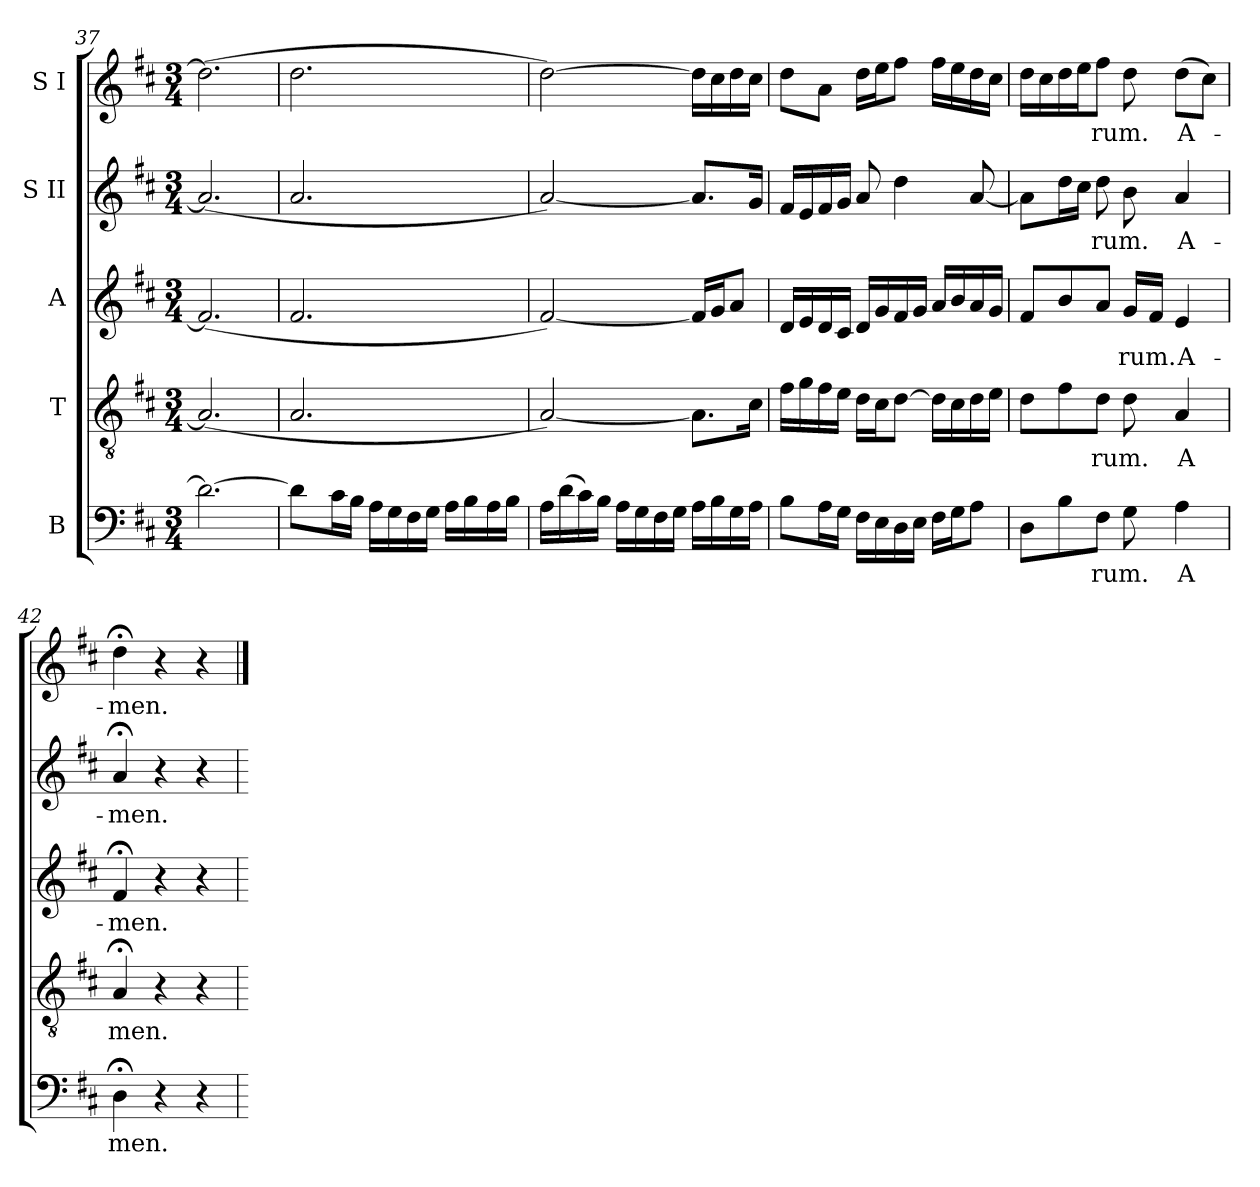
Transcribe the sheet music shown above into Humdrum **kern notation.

**kern	**text	**kern	**text	**kern	**text	**kern	**text	**kern	**text
*part5	*part5	*part4	*part4	*part3	*part3	*part2	*part2	*part1	*part1
*staff5	*staff5	*staff4	*staff4	*staff3	*staff3	*staff2	*staff2	*staff1	*staff1
*I"B	*	*I"T	*	*I"A	*	*I"S II	*	*I"S I	*
*clefF4	*	*clefGv2	*	*clefG2	*	*clefG2	*	*clefG2	*
*k[f#c#]	*	*k[f#c#]	*	*k[f#c#]	*	*k[f#c#]	*	*k[f#c#]	*
*D:	*	*D:	*	*D:	*	*D:	*	*D:	*
*M3/4	*	*M3/4	*	*M3/4	*	*M3/4	*	*M3/4	*
=37	=37	=37	=37	=37	=37	=37	=37	=37	=37
2.d\_>	.	(>2.A/]	.	(>2.f#/]	.	(>2.a/]	.	(<2.dd\]	.
!!LO:LB:g=z
=38	=38	=38	=38	=38	=38	=38	=38	=38	=38
*	*	*^	*	*^	*	*^	*	*^	*
8d\L]	.	2.A/	8.ryy	.	2.f#/	16ryy	.	2.a/	8.ryy	.	2.dd\	8.ryy	.
.	.	.	.	.	.	64ryy	.	.	.	.	.	.	.
.	.	.	.	.	.	2ryy	.	.	.	.	.	.	.
16c#\	.	.	.	.	.	.	.	.	.	.	.	.	.
16B\J	.	.	2ryy	.	.	.	.	.	2ryy	.	.	2ryy	.
16A\L	.	.	.	.	.	.	.	.	.	.	.	.	.
16G\	.	.	.	.	.	.	.	.	.	.	.	.	.
16F#\	.	.	.	.	.	.	.	.	.	.	.	.	.
16G\J	.	.	.	.	.	.	.	.	.	.	.	.	.
16A\L	.	.	.	.	.	.	.	.	.	.	.	.	.
16B\	.	.	.	.	.	.	.	.	.	.	.	.	.
.	.	.	.	.	.	8ryy	.	.	.	.	.	.	.
16A\	.	.	.	.	.	.	.	.	.	.	.	.	.
16B\J	.	.	16ryy	.	.	.	.	.	16ryy	.	.	16ryy	.
.	.	.	.	.	.	32.ryy	.	.	.	.	.	.	.
*	*	*v	*v	*	*	*	*	*v	*v	*	*v	*v	*
*	*	*	*	*v	*v	*	*	*	*	*
=39	=39	=39	=39	=39	=39	=39	=39	=39	=39
16A\L	.	[<2A/)	.	[<2f#/)	.	[<2a/)	.	[>2dd\)	.
(<16d\	.	.	.	.	.	.	.	.	.
16c#\)	.	.	.	.	.	.	.	.	.
16B\J	.	.	.	.	.	.	.	.	.
16A\L	.	.	.	.	.	.	.	.	.
16G\	.	.	.	.	.	.	.	.	.
16F#\	.	.	.	.	.	.	.	.	.
16G\J	.	.	.	.	.	.	.	.	.
16A\L	.	8.A\L]	.	16f#/L]	.	8.a/L]	.	16dd\L]	.
16B\	.	.	.	16g/	.	.	.	16cc#\	.
16G\	.	.	.	8a/J	.	.	.	16dd\	.
16A\J	.	16c#\J	.	.	.	16g/J	.	16cc#\J	.
=40	=40	=40	=40	=40	=40	=40	=40	=40	=40
8B\L	.	16f#\L	.	16d/L	.	16f#/L	.	8dd\L	.
.	.	16g\	.	16e/	.	16e/	.	.	.
16A\	.	16f#\	.	16d/	.	16f#/	.	8a\J	.
16G\J	.	16e\J	.	16c#/J	.	16g/J	.	.	.
16F#\L	.	16d\L	.	16d/L	.	8a/	.	16dd\L	.
16E\	.	16c#\	.	16g/	.	.	.	16ee\	.
16D\	.	[>8d\J	.	16f#/	.	4dd\	.	8ff#\J	.
16E\J	.	.	.	16g/J	.	.	.	.	.
16F#\L	.	16d\L]	.	16a/L	.	.	.	16ff#\L	.
16G\	.	16c#\	.	16b/	.	.	.	16ee\	.
8A\J	.	16d\	.	16a/	.	[<8a/	.	16dd\	.
.	.	16e\J	.	16g/J	.	.	.	16cc#\J	.
=41	=41	=41	=41	=41	=41	=41	=41	=41	=41
8D\L	.	8d\L	.	8f#/L	.	8a\L]	.	16dd\L	.
.	.	.	.	.	.	.	.	16cc#\	.
8B\	.	8f#\	.	8b/	.	16dd\	.	16dd\	.
.	.	.	.	.	.	16cc#\J	.	16ee\	.
!	!LO:LY:b	!	!LO:LY:b	!	!	!	!LO:LY:b	!	!LO:LY:b
8F#\J	rum.	8d\J	rum.	8a/J	.	8dd\	rum.	8ff#\J	rum.
!	!	!	!	!	!LO:LY:b	!	!	!	!
8G\	.	8d\	.	16g/L	rum.	8b\	.	8dd\	.
.	.	.	.	16f#/J	.	.	.	.	.
!	!LO:LY:b:cj	!	!LO:LY:b:cj	!	!LO:LY:b:cj	!	!LO:LY:b:cj	!	!LO:LY:b:cj
4A\	A	4A/	A	4e/	A-	4a/	A-	(>8dd\L	A-
.	.	.	.	.	.	.	.	8cc#\J)	.
=42	=42	=42	=42	=42	=42	=42	=42	=42	=42
!	!LO:LY:b:cj	!	!LO:LY:b:cj	!	!LO:LY:b:cj	!	!LO:LY:b:cj	!	!LO:LY:b:cj
4D;<\	men.	4A;</	men.	4f#;</	-men.	4a;</	-men.	4dd;<\	-men.
4r	.	4r	.	4r	.	4r	.	4r	.
4r	.	4r	.	4r	.	4r	.	4r	.
=	==	=	==	=	==	=	==	==	==
*-	*-	*-	*-	*-	*-	*-	*-	*-	*-
